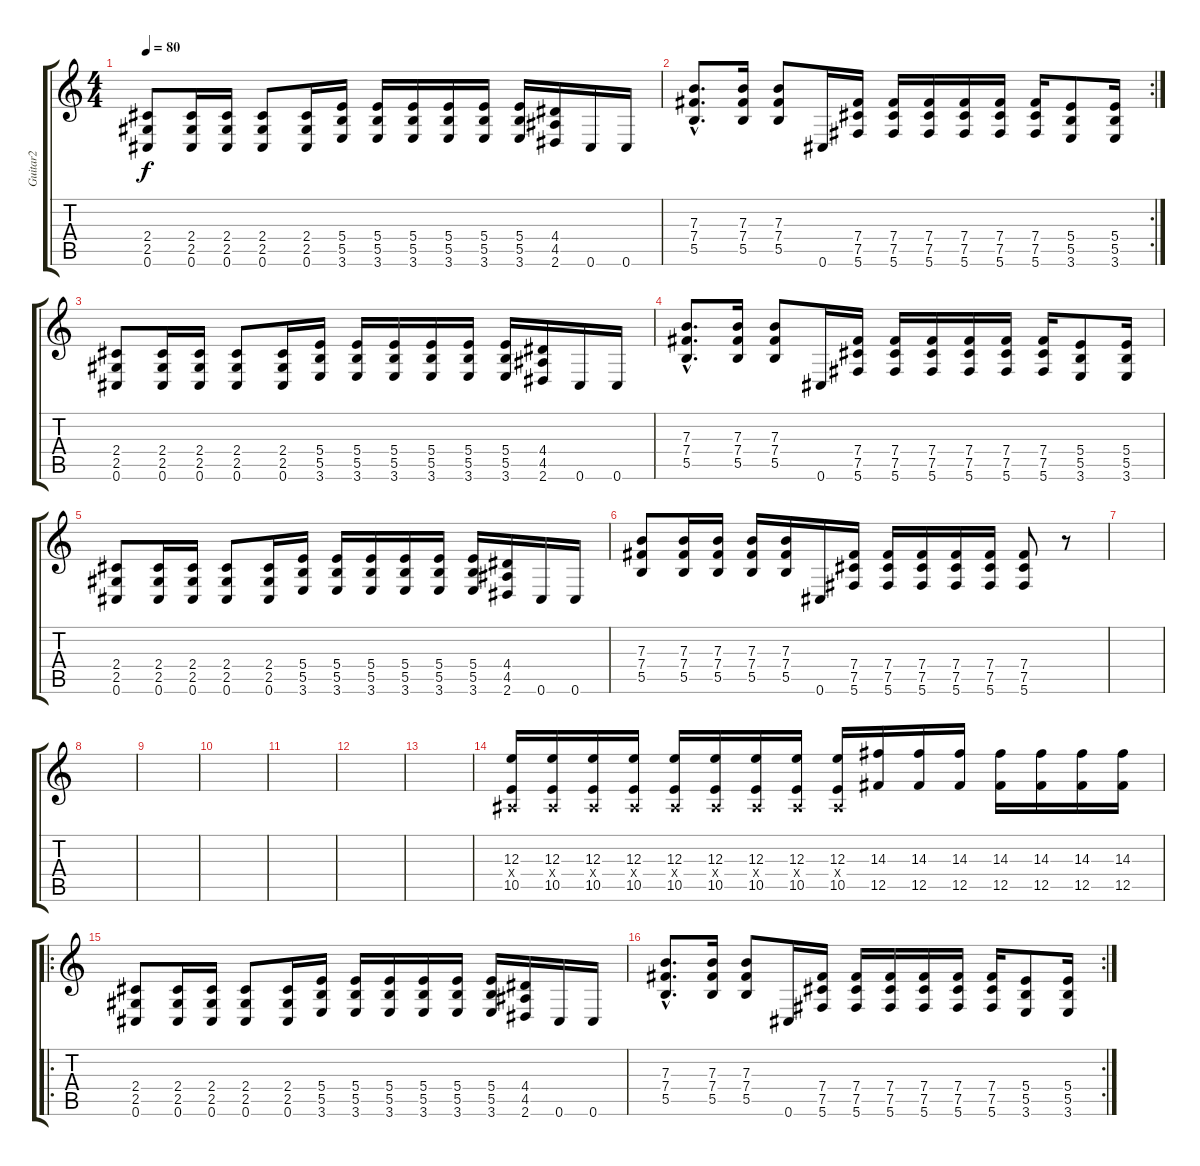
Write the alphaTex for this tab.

\track ("Guitar2" "Guitar2") {instrument overdrivenguitar}
\staff {score tabs}
\tuning (Db4 Ab3 E3 B2 Gb2 Db2) {hide}
\ts (4 4)
\tempo 80
\clef g2
\ks c
(2.4 2.5 0.6).8{dy f instrument overdrivenguitar} (2.4 2.5 0.6).16 (2.4 2.5 0.6).16 (2.4 2.5 0.6).8 (2.4 2.5 0.6).16 (5.4 5.5 3.6).16 (5.4 5.5 3.6).16 (5.4 5.5 3.6).16 (5.4 5.5 3.6).16 (5.4 5.5 3.6).16 (5.4 5.5 3.6).16 (4.4 4.5 2.6).16 0.6.16 0.6.16 |
\rc 2
(7.3{hac} 7.4{hac} 5.5{hac}).8{d} (7.3 7.4 5.5).16 (7.3 7.4 5.5).8 0.6.16 (7.4 7.5 5.6).16 (7.4 7.5 5.6).16 (7.4 7.5 5.6).16 (7.4 7.5 5.6).16 (7.4 7.5 5.6).16 (7.4 7.5 5.6).16 (5.4 5.5 3.6).8 (5.4 5.5 3.6).16 |
(2.4 2.5 0.6).8 (2.4 2.5 0.6).16 (2.4 2.5 0.6).16 (2.4 2.5 0.6).8 (2.4 2.5 0.6).16 (5.4 5.5 3.6).16 (5.4 5.5 3.6).16 (5.4 5.5 3.6).16 (5.4 5.5 3.6).16 (5.4 5.5 3.6).16 (5.4 5.5 3.6).16 (4.4 4.5 2.6).16 0.6.16 0.6.16 |
(7.3{hac} 7.4{hac} 5.5{hac}).8{d} (7.3 7.4 5.5).16 (7.3 7.4 5.5).8 0.6.16 (7.4 7.5 5.6).16 (7.4 7.5 5.6).16 (7.4 7.5 5.6).16 (7.4 7.5 5.6).16 (7.4 7.5 5.6).16 (7.4 7.5 5.6).16 (5.4 5.5 3.6).8 (5.4 5.5 3.6).16 |
(2.4 2.5 0.6).8 (2.4 2.5 0.6).16 (2.4 2.5 0.6).16 (2.4 2.5 0.6).8 (2.4 2.5 0.6).16 (5.4 5.5 3.6).16 (5.4 5.5 3.6).16 (5.4 5.5 3.6).16 (5.4 5.5 3.6).16 (5.4 5.5 3.6).16 (5.4 5.5 3.6).16 (4.4 4.5 2.6).16 0.6.16 0.6.16 |
(7.3 7.4 5.5).8 (7.3 7.4 5.5).16 (7.3 7.4 5.5).16 (7.3 7.4 5.5).16 (7.3 7.4 5.5).16 0.6.16 (7.4 7.5 5.6).16 (7.4 7.5 5.6).16 (7.4 7.5 5.6).16 (7.4 7.5 5.6).16 (7.4 7.5 5.6).16 (7.4 7.5 5.6).8 r.8 |
|
|
|
|
|
|
|
(12.3 -1.4{x} 10.5).16 (12.3 -1.4{x} 10.5).16 (12.3 -1.4{x} 10.5).16 (12.3 -1.4{x} 10.5).16 (12.3 -1.4{x} 10.5).16 (12.3 -1.4{x} 10.5).16 (12.3 -1.4{x} 10.5).16 (12.3 -1.4{x} 10.5).16 (12.3 -1.4{x} 10.5).16 (14.3 12.5).16 (14.3 12.5).16 (14.3 12.5).16 (14.3 12.5).16 (14.3 12.5).16 (14.3 12.5).16 (14.3 12.5).16 |
\ro
(2.4 2.5 0.6).8 (2.4 2.5 0.6).16 (2.4 2.5 0.6).16 (2.4 2.5 0.6).8 (2.4 2.5 0.6).16 (5.4 5.5 3.6).16 (5.4 5.5 3.6).16 (5.4 5.5 3.6).16 (5.4 5.5 3.6).16 (5.4 5.5 3.6).16 (5.4 5.5 3.6).16 (4.4 4.5 2.6).16 0.6.16 0.6.16 |
\rc 2
(7.3{hac} 7.4{hac} 5.5{hac}).8{d} (7.3 7.4 5.5).16 (7.3 7.4 5.5).8 0.6.16 (7.4 7.5 5.6).16 (7.4 7.5 5.6).16 (7.4 7.5 5.6).16 (7.4 7.5 5.6).16 (7.4 7.5 5.6).16 (7.4 7.5 5.6).16 (5.4 5.5 3.6).8 (5.4 5.5 3.6).16
